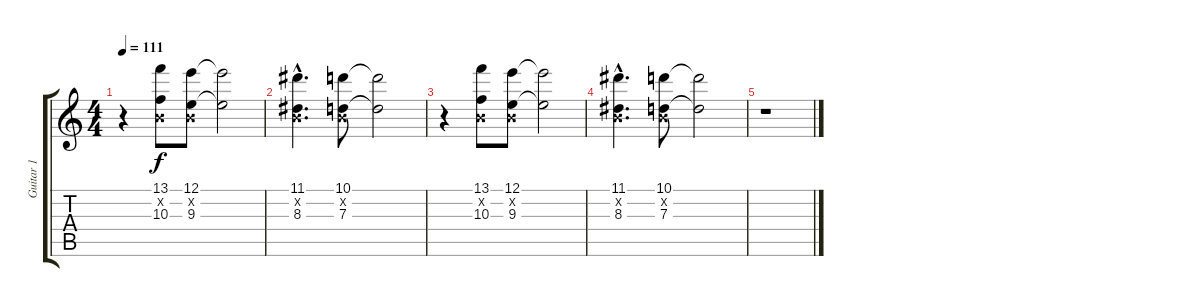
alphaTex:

\track ("Guitar 1" "Guitar 1") {instrument distortionguitar}
\staff {score tabs}
\tuning (E4 B3 G3 D3 A2 D2) {hide}
\ts (4 4)
\tempo 111
\clef g2
\ks c
r.4{dy f} (13.1 0.2{x} 10.3).8 (12.1 0.2{x} 9.3).8 (12.1{t} 9.3{t}).2 |
(11.1{hac} 0.2{hac x} 8.3{hac}).4{d} (10.1 0.2{x} 7.3).8 (10.1{t} 7.3{t}).2 |
r.4 (13.1 0.2{x} 10.3).8 (12.1 0.2{x} 9.3).8 (12.1{t} 9.3{t}).2 |
(11.1{hac} 0.2{hac x} 8.3{hac}).4{d} (10.1 0.2{x} 7.3).8 (10.1{t} 7.3{t}).2 |
r.1
